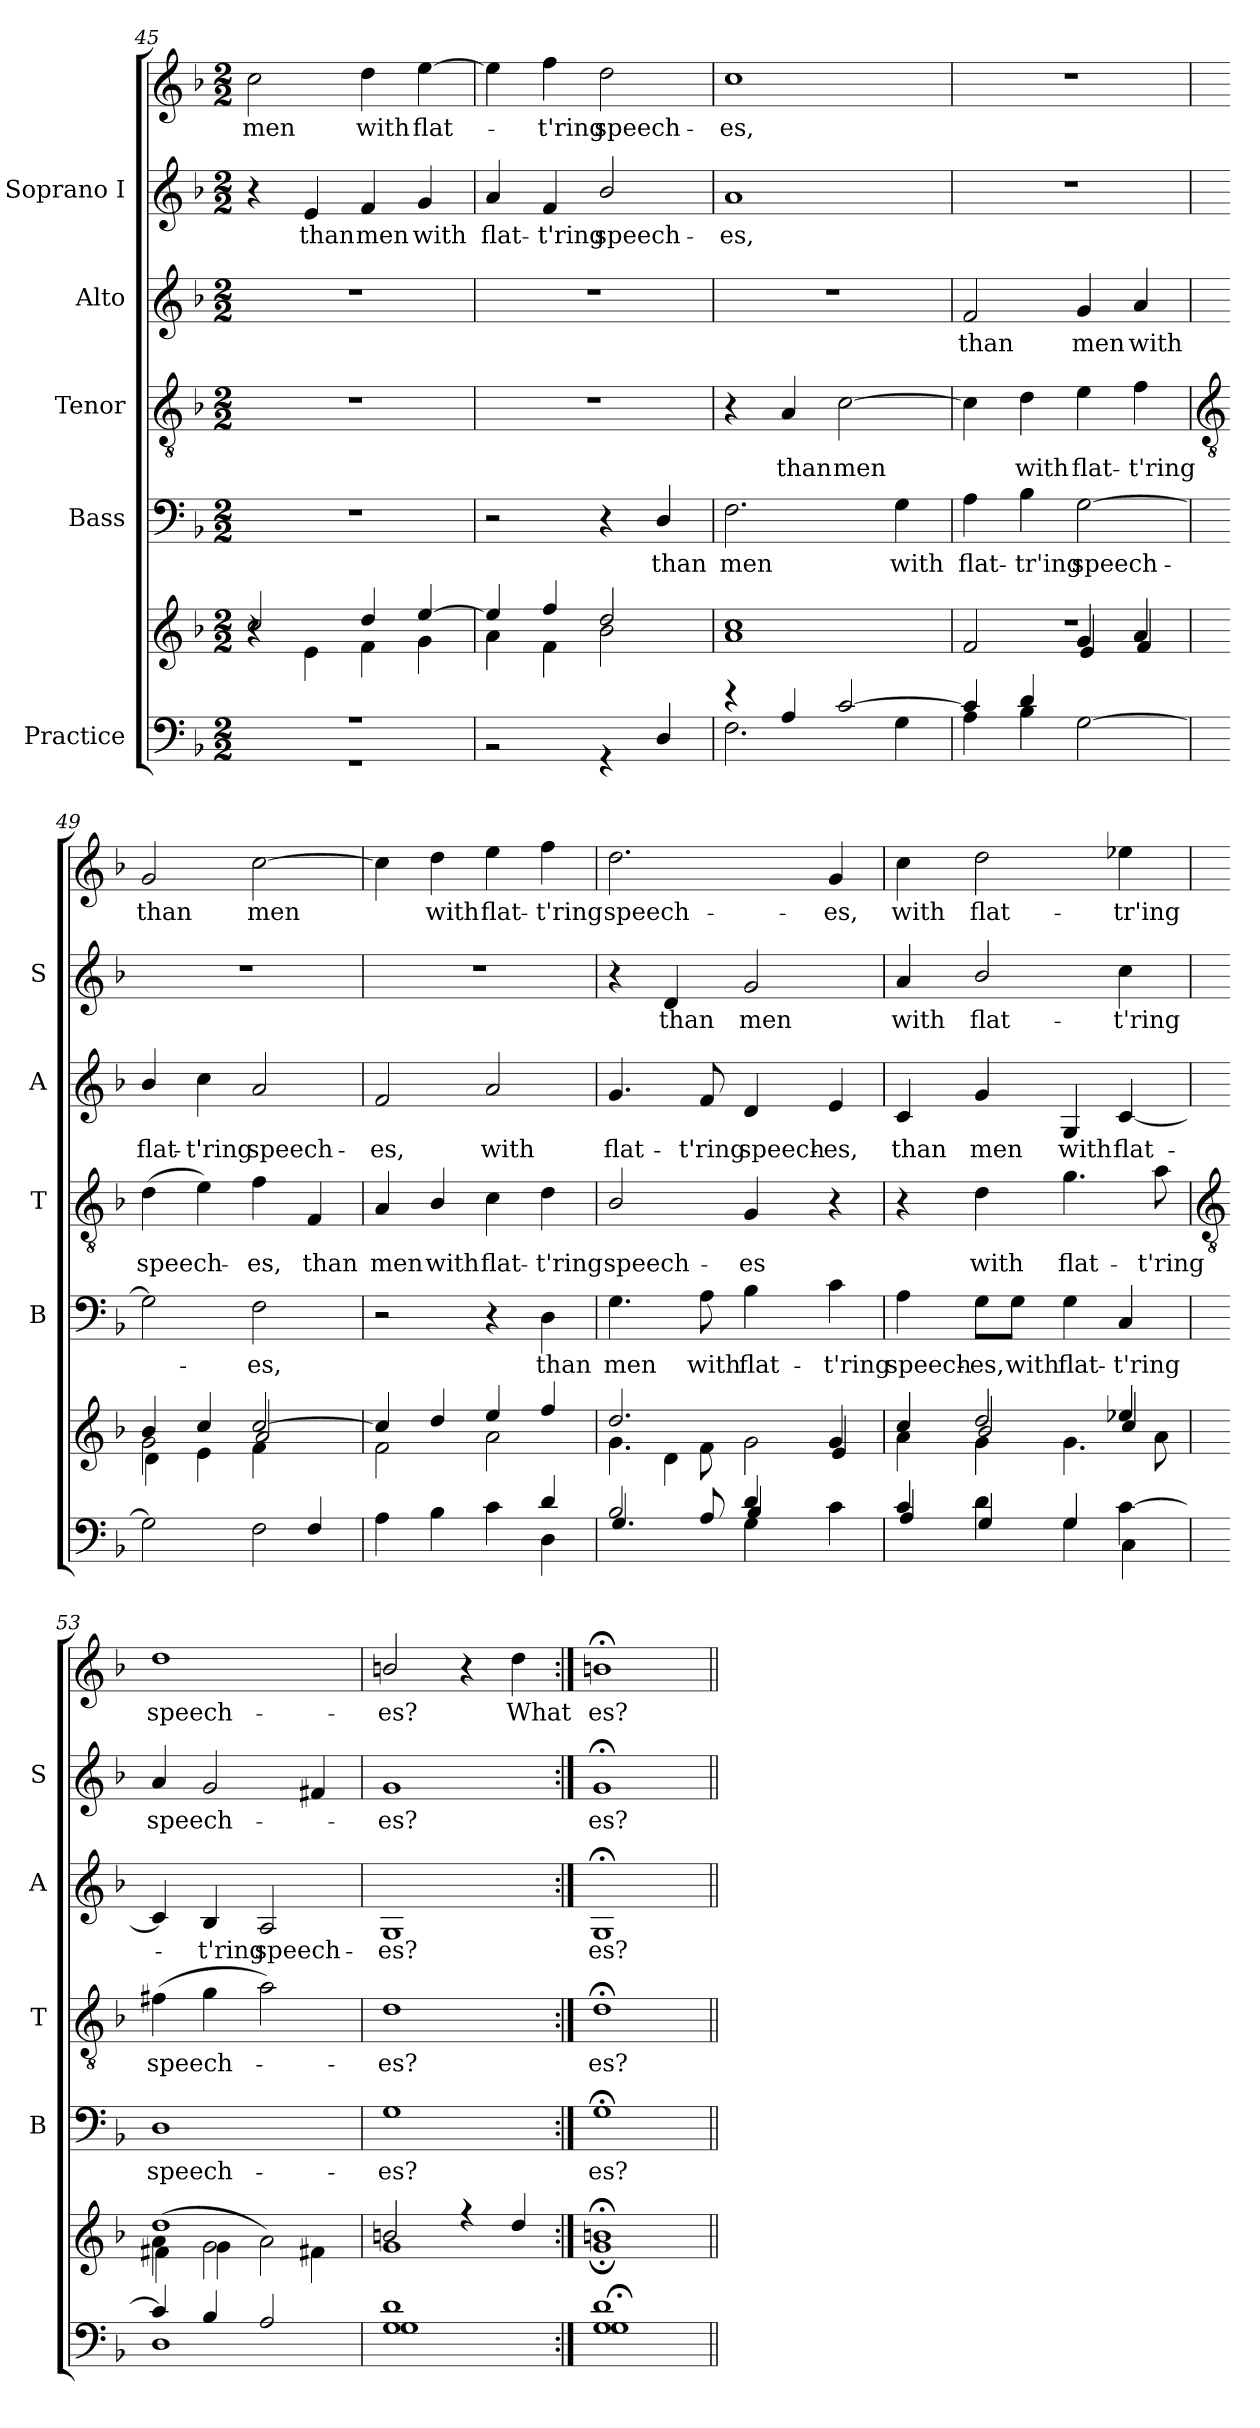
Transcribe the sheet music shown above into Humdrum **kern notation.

**kern	**kern	**kern	**text	**kern	**text	**kern	**text	**kern	**text	**kern	**text
*part5	*part5	*part4	*part4	*part3	*part3	*part2	*part2	*part1	*part1	*part1	*part1
*staff7	*staff6	*staff5	*staff5	*staff4	*staff4	*staff3	*staff3	*staff2	*staff2	*staff1	*staff1
*I"Practice	*	*I"Bass	*	*I"Tenor	*	*I"Alto	*	*I"Soprano I	*	*	*
*	*	*I'B	*	*I'T	*	*I'A	*	*I'S	*	*	*
*clefF4	*clefG2	*clefF4	*	*clefGv2	*	*clefG2	*	*clefG2	*	*clefG2	*
*k[b-]	*k[b-]	*k[b-]	*	*k[b-]	*	*k[b-]	*	*k[b-]	*	*k[b-]	*
*F:	*F:	*F:	*	*F:	*	*F:	*	*F:	*	*F:	*
*M2/2	*M2/2	*M2/2	*	*M2/2	*	*M2/2	*	*M2/2	*	*M2/2	*
=45	=45	=45	=45	=45	=45	=45	=45	=45	=45	=45	=45
*^	*^	*	*	*	*	*	*	*	*	*	*
*	*	*	*^	*	*	*	*	*	*	*	*	*	*
!	!	!	!	!	!	!	!	!	!	!	!	!	!	!LO:LY:b
1r	1r	2cc/	4r	1ryy	1r	.	1r	.	1r	.	4r	.	2cc	men
!	!	!	!	!	!	!	!	!	!	!	!	!LO:LY:b	!	!
.	.	.	4e\	.	.	.	.	.	.	.	4e	than	.	.
!	!	!	!	!	!	!	!	!	!	!	!	!LO:LY:b	!	!LO:LY:b
.	.	4dd	4f\	.	.	.	.	.	.	.	4f	men	4dd	with
!	!	!	!	!	!	!	!	!	!	!	!	!LO:LY:b	!	!LO:LY:b
.	.	[4ee	4g\	.	.	.	.	.	.	.	4g	with	[4ee	flat-
=46	=46	=46	=46	=46	=46	=46	=46	=46	=46	=46	=46	=46	=46	=46
!	!	!	!	!	!	!	!	!	!	!	!	!LO:LY:b	!	!
1ryy	2r	4ee]	4a\	1ryy	2r	.	1r	.	1r	.	4a	-flat-	4ee]	.
!	!	!	!	!	!	!	!	!	!	!	!	!LO:LY:b	!	!LO:LY:b
.	.	4ff	4f\	.	.	.	.	.	.	.	4f	-t'ring	4ff	t'ring
!	!	!	!	!	!	!	!	!	!	!	!	!LO:LY:b	!	!LO:LY:b
.	4r	2dd	2b-\	.	4r	.	.	.	.	.	2b-/	speech-	2dd	speech-
!	!	!	!	!	!	!LO:LY:b	!	!	!	!	!	!	!	!
.	4D/	.	.	.	4D/	than	.	.	.	.	.	.	.	.
=47	=47	=47	=47	=47	=47	=47	=47	=47	=47	=47	=47	=47	=47	=47
!	!	!	!	!	!	!LO:LY:b	!	!	!	!	!	!LO:LY:b	!	!LO:LY:b
4r	2.F	1cc	1a	1ryy	2.F	men	4r	.	1r	.	1a	es,	1cc	-es,
!	!	!	!	!	!	!	!	!LO:LY:b	!	!	!	!	!	!
4A/	.	.	.	.	.	.	4A	than	.	.	.	.	.	.
!	!	!	!	!	!	!	!	!LO:LY:b	!	!	!	!	!	!
[2c/	.	.	.	.	.	.	[2c	men	.	.	.	.	.	.
!	!	!	!	!	!	!LO:LY:b	!	!	!	!	!	!	!	!
.	4G	.	.	.	4G	with	.	.	.	.	.	.	.	.
=48	=48	=48	=48	=48	=48	=48	=48	=48	=48	=48	=48	=48	=48	=48
*	*	*	*	*^	*	*	*	*	*	*	*	*	*	*
!	!	!	!	!	!	!	!LO:LY:b	!	!	!	!LO:LY:b	!	!	!	!
4c/]	4A	1r	1ryy	2f	2ryy	4A	flat-	4c]	.	2f	than	1r	.	1r	.
!	!	!	!	!	!	!	!LO:LY:b	!	!LO:LY:b	!	!	!	!	!	!
4d/	4B-	.	.	.	.	4B-	-tr'ing	4d	with	.	.	.	.	.	.
!	!	!	!	!	!	!	!LO:LY:b	!	!LO:LY:b	!	!LO:LY:b	!	!	!	!
2ryy	[2G	.	.	4g	4e/	[2G	speech-	4e	flat-	4g	men	.	.	.	.
!	!	!	!	!	!	!	!	!	!LO:LY:b	!	!LO:LY:b	!	!	!	!
.	.	.	.	4a	4f/	.	.	4f	-t'ring	4a	with	.	.	.	.
!!LO:LB:g=z
=49	=49	=49	=49	=49	=49	=49	=49	=49	=49	=49	=49	=49	=49	=49	=49
*	*	*	*	*	*	*	*	*clefGv2	*	*	*	*	*	*	*
!	!	!	!	!	!	!	!	!	!LO:LY:b	!	!LO:LY:b	!	!	!	!LO:LY:b
2.ryy	2G]	2g\	1ryy	4b-/	4d	2G]	.	(>4d	speech-	4b-/	flat-	1r	.	2g	than
!	!	!	!	!	!	!	!	!	!	!	!LO:LY:b	!	!	!	!
.	.	.	.	4cc/	4e	.	.	4e)	.	4cc	-t'ring	.	.	.	.
!	!	!	!	!	!	!	!LO:LY:b	!	!LO:LY:b	!	!LO:LY:b	!	!	!	!LO:LY:b
.	2F	[2cc/	.	2a/	4f\	2F	-es,	4f	es,	2a	speech-	.	.	[2cc	men
!	!	!	!	!	!	!	!	!	!LO:LY:b	!	!	!	!	!	!
4F	.	.	.	.	4ryy	.	.	4F	than	.	.	.	.	.	.
=50	=50	=50	=50	=50	=50	=50	=50	=50	=50	=50	=50	=50	=50	=50	=50
!	!	!	!	!	!	!	!	!	!LO:LY:b	!	!LO:LY:b	!	!	!	!
*	*	*	*	*v	*v	*	*	*	*	*	*	*	*	*	*
4A	2ryy	4cc/]	1ryy	2f\	2r	.	4A	men	2f	-es,	1r	.	4cc]	.
!	!	!	!	!	!	!	!	!LO:LY:b	!	!	!	!	!	!LO:LY:b
4B-\	.	4dd/	.	.	.	.	4B-/	with	.	.	.	.	4dd	with
!	!	!	!	!	!	!	!	!LO:LY:b	!	!LO:LY:b	!	!	!	!LO:LY:b
4c	4ryy	4ee/	.	2a\	4r	.	4c	flat-	2a	with	.	.	4ee	flat-
!	!	!	!	!	!	!LO:LY:b	!	!LO:LY:b	!	!	!	!	!	!LO:LY:b
4d	4D	4ff/	.	.	4D	than	4d	-t'ring	.	.	.	.	4ff	-t'ring
=51	=51	=51	=51	=51	=51	=51	=51	=51	=51	=51	=51	=51	=51	=51
*	*^	*	*	*	*	*	*	*	*	*	*	*	*	*
!	!	!	!	!	!	!	!LO:LY:b	!	!LO:LY:b	!	!LO:LY:b	!	!	!	!LO:LY:b
2ryy	2B-/	4.G	2.dd/	4ryy	4.g\	4.G	men	2B-/	speech-	4.g	flat-	4r	.	2.dd	speech-
!	!	!	!	!	!	!	!	!	!	!	!	!	!LO:LY:b	!	!
.	.	.	.	4d\	.	.	.	.	.	.	.	4d	than	.	.
!	!	!	!	!	!	!	!LO:LY:b	!	!	!	!LO:LY:b	!	!	!	!
.	.	8A	.	.	8f\	8A	with	.	.	8f	-t'ring	.	.	.	.
!	!	!	!	!	!	!	!LO:LY:b	!	!LO:LY:b	!	!LO:LY:b	!	!LO:LY:b	!	!
4d	4G	4B-	.	2g\	4ryy	4B-	flat-	4G	-es	4d	speech-	2g	men	.	.
!	!	!	!	!	!	!	!LO:LY:b	!	!	!	!LO:LY:b	!	!	!	!LO:LY:b
4ryy	4ryy	4c	4g	.	4e	4c	-t'ring	4r	.	4e	-es,	.	.	4g	-es,
=52	=52	=52	=52	=52	=52	=52	=52	=52	=52	=52	=52	=52	=52	=52	=52
*	*	*	*	*	*^	*	*	*	*	*	*	*	*	*	*
!	!	!	!	!	!	!	!	!LO:LY:b	!	!	!	!LO:LY:b	!	!LO:LY:b	!	!LO:LY:b
4c	4ryy	4A	4cc	4a\	4ryy	2ryy	4A	speech-	4r	.	4c	than	4a	with	4cc	with
!	!	!	!	!	!	!	!	!LO:LY:b	!	!LO:LY:b	!	!LO:LY:b	!	!LO:LY:b	!	!LO:LY:b
4ryy	4d	4G	2dd/	2b-/	4g\	.	8G\L	-es,	4d	with	4g	men	2b-/	flat-	2dd	flat-
!	!	!	!	!	!	!	!	!LO:LY:b	!	!	!	!	!	!	!	!
.	.	.	.	.	.	.	8G\J	with	.	.	.	.	.	.	.	.
!	!	!	!	!	!	!	!	!LO:LY:b	!	!LO:LY:b	!	!LO:LY:b	!	!	!	!
4G\	2ryy	4G	.	.	2ryy	4.g\	4G	flat-	4.g	flat-	4G	with	.	.	.	.
!	!	!	!	!	!	!	!	!LO:LY:b	!	!	!	!LO:LY:b	!	!LO:LY:b	!	!LO:LY:b
[4c\	.	4C\	4ee-X/	4cc/	.	.	4C	-t'ring	.	.	[4c	flat-	4cc	-t'ring	4ee-X	-tr'ing
!	!	!	!	!	!	!	!	!	!	!LO:LY:b	!	!	!	!	!	!
.	.	.	.	.	.	8a\	.	.	8a	-t'ring	.	.	.	.	.	.
*v	*v	*v	*	*	*	*	*	*	*	*	*	*	*	*	*	*
*	*v	*v	*v	*v	*	*	*	*	*	*	*	*	*	*
!!LO:LB:g=z
=53	=53	=53	=53	=53	=53	=53	=53	=53	=53	=53	=53
*	*	*	*	*clefGv2	*	*	*	*	*	*	*
*^	*^	*	*	*	*	*	*	*	*	*	*
*	*	*	*^	*	*	*	*	*	*	*	*	*	*
*	*	*	*	*^	*	*	*	*	*	*	*	*	*	*
!	!	!	!	!	!	!	!LO:LY:b	!	!LO:LY:b	!	!	!	!LO:LY:b	!	!LO:LY:b
*	*	*	*	*v	*v	*	*	*	*	*	*	*	*	*	*
4c]	1D	1dd	4a\	(>4f#X\	1D	speech-	(>4f#X	speech-	4c]	.	4a	-speech-	1dd	speech-
!	!	!	!	!	!	!	!	!	!	!LO:LY:b	!	!	!	!
4B-	.	.	2g\	4g\	.	.	4g	.	4B-	t'ring	2g	.	.	.
!	!	!	!	!	!	!	!	!	!	!LO:LY:b	!	!	!	!
2A	.	.	.	2a\)	.	.	2a)	.	2A	speech-	.	.	.	.
.	.	.	4f#X\	.	.	.	.	.	.	.	4f#X	.	.	.
*	*	*	*v	*v	*	*	*	*	*	*	*	*	*	*
=54	=54	=54	=54	=54	=54	=54	=54	=54	=54	=54	=54	=54	=54
*	*^	*	*	*	*	*	*	*	*	*	*	*	*
!	!	!	!	!	!	!LO:LY:b	!	!LO:LY:b	!	!LO:LY:b	!	!LO:LY:b	!	!LO:LY:b
1G	1d	1G	2bn/	1g/	1G	-es?	1d	es?	1G	-es?	1g	es?	2bn/	es?
.	.	.	4r	.	.	.	.	.	.	.	.	.	4r	.
!	!	!	!	!	!	!	!	!	!	!	!	!	!	!LO:LY:b
.	.	.	4dd	.	.	.	.	.	.	.	.	.	4dd	What
=55:|!	=55:|!	=55:|!	=55:|!	=55:|!	=55:|!	=55:|!	=55:|!	=55:|!	=55:|!	=55:|!	=55:|!	=55:|!	=55:|!	=55:|!
!	!	!	!	!	!	!LO:LY:b	!	!LO:LY:b	!	!LO:LY:b	!	!LO:LY:b	!	!LO:LY:b
1G	1d	1G;	1bn;<	1g;</	1G;<	-es?	1d;<	-es?	1G;<	-es?	1g;<	-es?	1bn;<	-es?
*v	*v	*v	*	*	*	*	*	*	*	*	*	*	*	*
*	*v	*v	*	*	*	*	*	*	*	*	*	*
=||	=||	=||	=||	=||	=||	=||	=||	=||	=||	=||	=||
*-	*-	*-	*-	*-	*-	*-	*-	*-	*-	*-	*-
